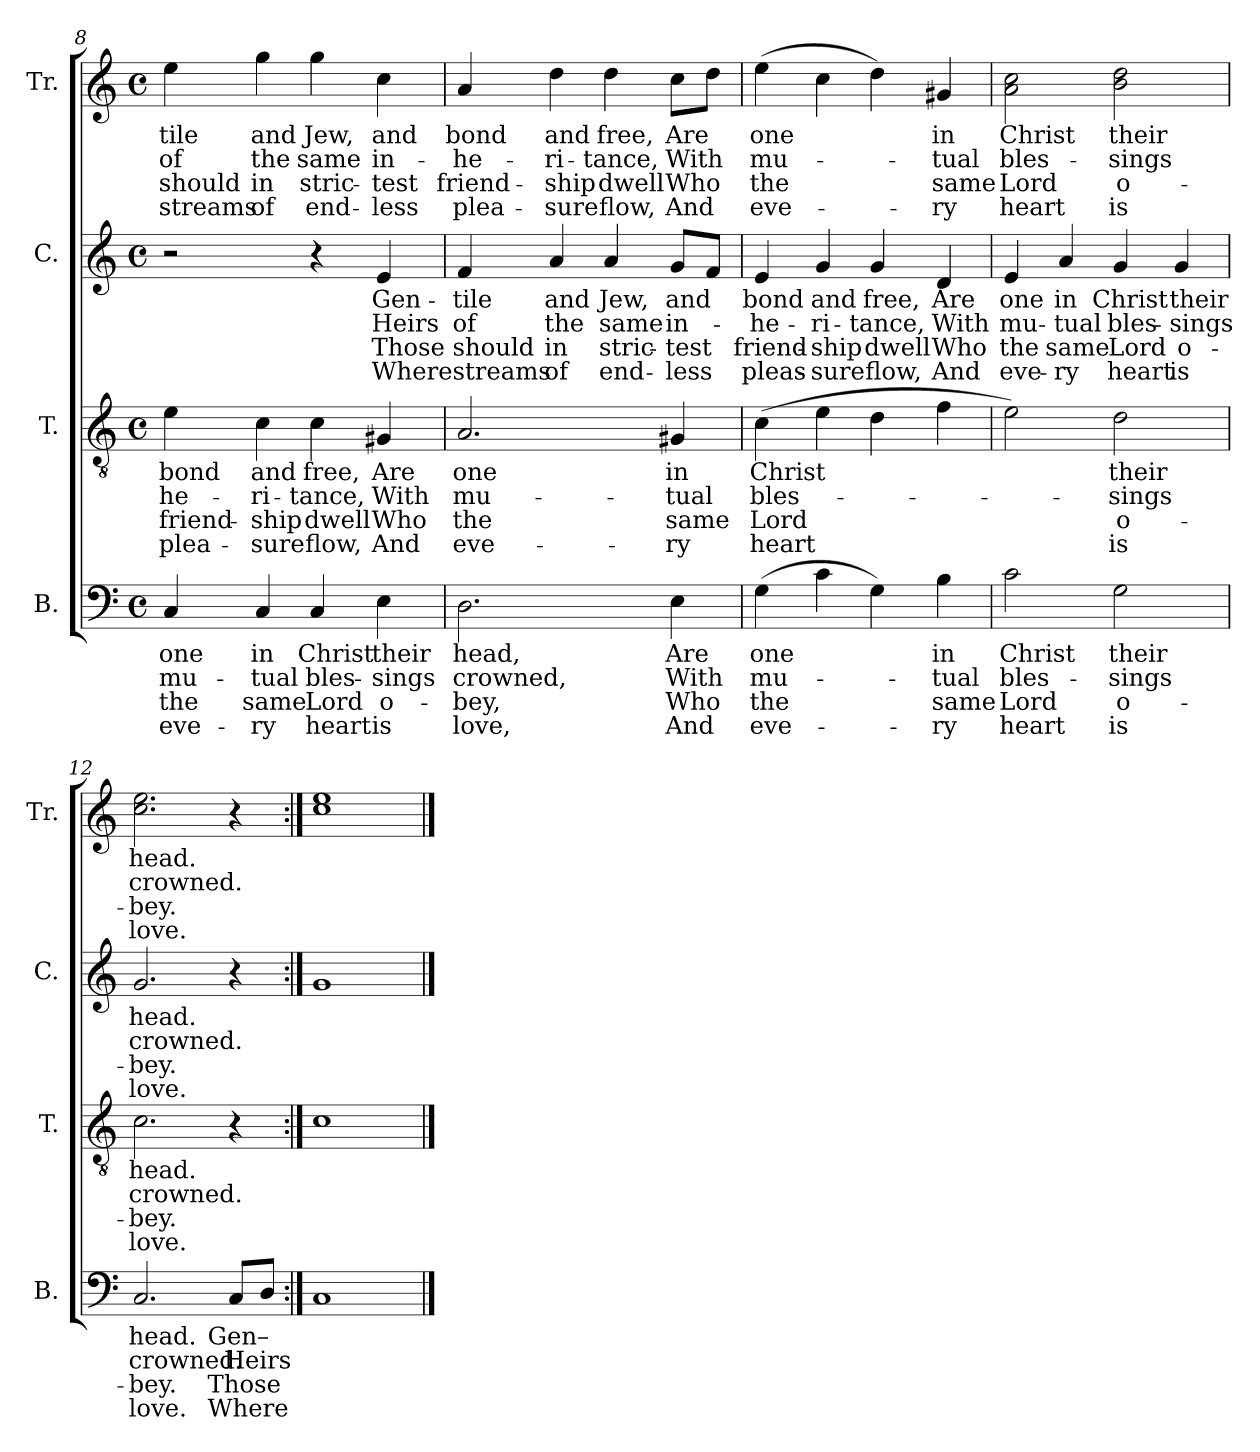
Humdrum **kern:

**kern	**text	**text	**text	**text	**kern	**text	**text	**text	**text	**kern	**text	**text	**text	**text	**kern	**text	**text	**text	**text
*part4	*part4	*part4	*part4	*part4	*part3	*part3	*part3	*part3	*part3	*part2	*part2	*part2	*part2	*part2	*part1	*part1	*part1	*part1	*part1
*staff4	*staff4	*staff4	*staff4	*staff4	*staff3	*staff3	*staff3	*staff3	*staff3	*staff2	*staff2	*staff2	*staff2	*staff2	*staff1	*staff1	*staff1	*staff1	*staff1
*I"B.	*	*	*	*	*I"T.	*	*	*	*	*I"C.	*	*	*	*	*I"Tr.	*	*	*	*
*I'B.	*	*	*	*	*I'T.	*	*	*	*	*I'C.	*	*	*	*	*I'Tr.	*	*	*	*
!!LO:LB:g=z
*clefF4	*	*	*	*	*clefGv2	*	*	*	*	*clefG2	*	*	*	*	*clefG2	*	*	*	*
*k[]	*	*	*	*	*k[]	*	*	*	*	*k[]	*	*	*	*	*k[]	*	*	*	*
*M4/4	*	*	*	*	*M4/4	*	*	*	*	*M4/4	*	*	*	*	*M4/4	*	*	*	*
*met(c)	*	*	*	*	*met(c)	*	*	*	*	*met(c)	*	*	*	*	*met(c)	*	*	*	*
=8	=8	=8	=8	=8	=8	=8	=8	=8	=8	=8	=8	=8	=8	=8	=8	=8	=8	=8	=8
4C/	one	mu-	the	eve-	4e\	bond	-he-	friend-	plea-	2r	.	.	.	.	4ee\	-tile	of	should	streams
4C/	in	-tual	same	-ry	4c\	and	-ri-	-ship	-sure	.	.	.	.	.	4gg\	and	the	in	of
4C/	Christ	bles-	Lord	heart	4c\	free,	-tance,	dwell	flow,	4r	.	.	.	.	4gg\	Jew,	same	stric-	end-
4E\	their	-sings	o-	is	4G#X/	Are	With	Who	And	4e/	Gen-	Heirs	Those	Where	4cc\	and	in-	-test	-less
=9	=9	=9	=9	=9	=9	=9	=9	=9	=9	=9	=9	=9	=9	=9	=9	=9	=9	=9	=9
2.D\	head,	crowned,	-bey,	love,	2.A/	one	mu-	the	eve-	4f/	-tile	of	should	streams	4a/	bond	-he-	friend-	plea-
.	.	.	.	.	.	.	.	.	.	4a/	and	the	in	of	4dd\	and	-ri-	-ship	-sure
.	.	.	.	.	.	.	.	.	.	4a/	Jew,	same	stric-	end-	4dd\	free,	-tance,	dwell	flow,
4E\	Are	With	Who	And	4G#X/	in	-tual	same	-ry	8g/L	and	in-	-test	-less	8cc\L	Are	With	Who	And
.	.	.	.	.	.	.	.	.	.	8f/J	.	.	.	.	8dd\J	.	.	.	.
=10	=10	=10	=10	=10	=10	=10	=10	=10	=10	=10	=10	=10	=10	=10	=10	=10	=10	=10	=10
(4G\	one	mu-	the	eve-	(4c\	Christ	bles-	Lord	heart	4e/	bond	-he-	friend-	pleas-	(4ee\	one	mu-	the	eve-
4c\	.	.	.	.	4e\	.	.	.	.	4g/	and	-ri-	-ship	-sure	4cc\	.	.	.	.
4G\)	.	.	.	.	4d\	.	.	.	.	4g/	free,	-tance,	dwell	flow,	4dd\)	.	.	.	.
4B\	in	-tual	same	-ry	4f\	.	.	.	.	4d/	Are	With	Who	And	4g#X/	in	-tual	same	-ry
=11	=11	=11	=11	=11	=11	=11	=11	=11	=11	=11	=11	=11	=11	=11	=11	=11	=11	=11	=11
2c\	Christ	bles-	Lord	heart	2e\)	.	.	.	.	4e/	one	mu-	the	eve-	2a\ 2cc\	Christ	bles-	Lord	heart
.	.	.	.	.	.	.	.	.	.	4a/	in	-tual	same	-ry	.	.	.	.	.
2G\	their	-sings	o-	is	2d\	their	-sings	o-	is	4g/	Christ	bles-	Lord	heart	2b\ 2dd\	their	-sings	o-	is
.	.	.	.	.	.	.	.	.	.	4g/	their	-sings	o-	is	.	.	.	.	.
=12	=12	=12	=12	=12	=12	=12	=12	=12	=12	=12	=12	=12	=12	=12	=12	=12	=12	=12	=12
2.C/	head.	crowned.	-bey.	love.	2.c\	head.	crowned.	-bey.	love.	2.g/	head.	crowned.	-bey.	love.	2.cc\ 2.ee\	head.	crowned.	-bey.	love.
8C/L	Gen–	Heirs	Those	Where	4r	.	.	.	.	4r	.	.	.	.	4r	.	.	.	.
8D/J	.	.	.	.	.	.	.	.	.	.	.	.	.	.	.	.	.	.	.
=13:|!	=13:|!	=13:|!	=13:|!	=13:|!	=13:|!	=13:|!	=13:|!	=13:|!	=13:|!	=13:|!	=13:|!	=13:|!	=13:|!	=13:|!	=13:|!	=13:|!	=13:|!	=13:|!	=13:|!
1C	.	.	.	.	1c	.	.	.	.	1g	.	.	.	.	1cc 1ee	.	.	.	.
==	==	==	==	==	==	==	==	==	==	==	==	==	==	==	==	==	==	==	==
*-	*-	*-	*-	*-	*-	*-	*-	*-	*-	*-	*-	*-	*-	*-	*-	*-	*-	*-	*-
